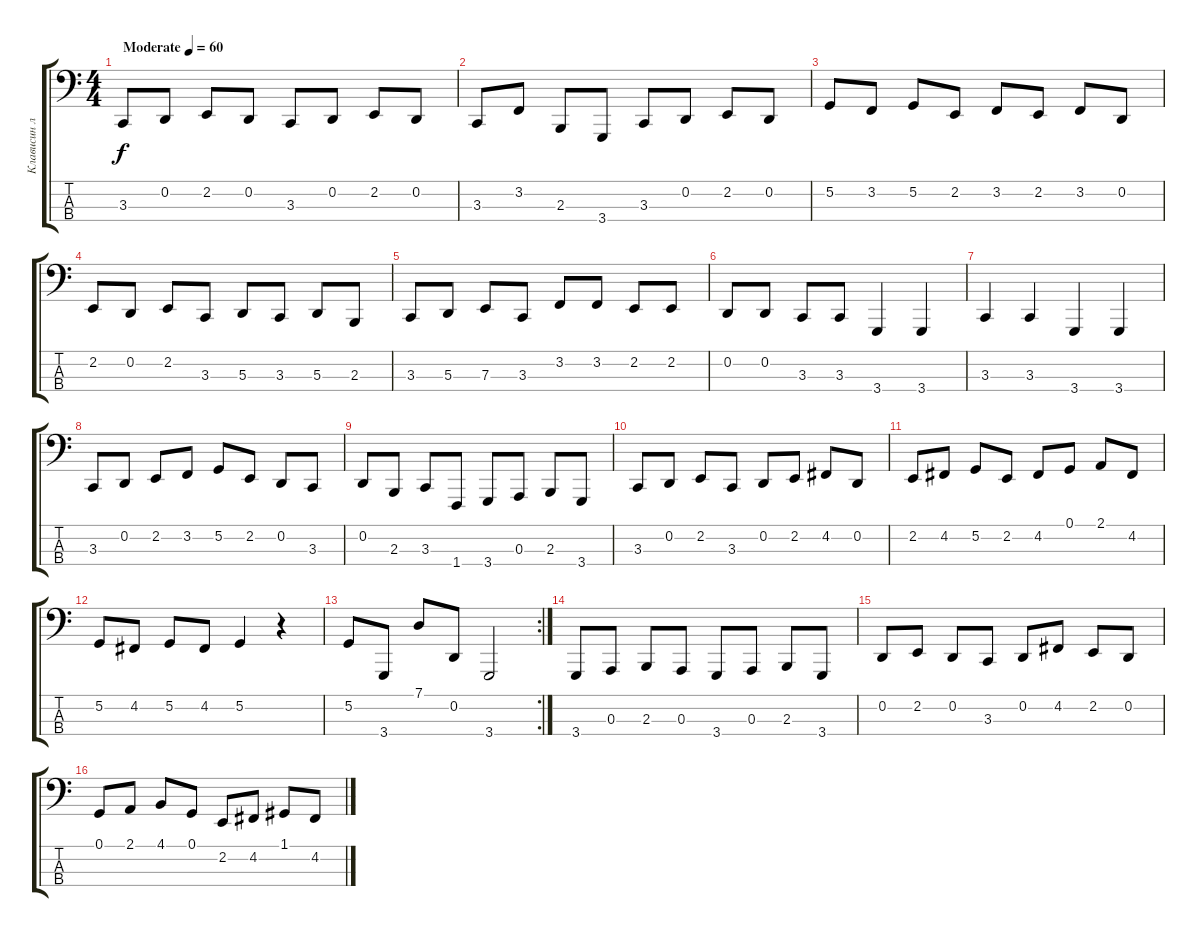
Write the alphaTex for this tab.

\track ("Клависин лев " "Клависин л") {instrument harpsichord}
\staff {score tabs}
\tuning (G2 D2 A1 E1) {hide}
\ts (4 4)
\tempo (60 "Moderate")
\clef f4
\ks c
3.3.8{dy f instrument harpsichord} 0.2.8 2.2.8 0.2.8 3.3.8 0.2.8 2.2.8 0.2.8 |
3.3.8 3.2.8 2.3.8 3.4.8 3.3.8 0.2.8 2.2.8 0.2.8 |
5.2.8 3.2.8 5.2.8 2.2.8 3.2.8 2.2.8 3.2.8 0.2.8 |
2.2.8 0.2.8 2.2.8 3.3.8 5.3.8 3.3.8 5.3.8 2.3.8 |
3.3.8 5.3.8 7.3.8 3.3.8 3.2.8 3.2.8 2.2.8 2.2.8 |
0.2.8 0.2.8 3.3.8 3.3.8 3.4.4 3.4.4 |
3.3.4 3.3.4 3.4.4 3.4.4 |
3.3.8 0.2.8 2.2.8 3.2.8 5.2.8 2.2.8 0.2.8 3.3.8 |
0.2.8 2.3.8 3.3.8 1.4.8 3.4.8 0.3.8 2.3.8 3.4.8 |
3.3.8 0.2.8 2.2.8 3.3.8 0.2.8 2.2.8 4.2.8 0.2.8 |
2.2.8 4.2.8 5.2.8 2.2.8 4.2.8 0.1.8 2.1.8 4.2.8 |
5.2.8 4.2.8 5.2.8 4.2.8 5.2.4 r.4 |
\rc 2
5.2.8 3.4.8 7.1.8 0.2.8 3.4.2 |
3.4.8 0.3.8 2.3.8 0.3.8 3.4.8 0.3.8 2.3.8 3.4.8 |
0.2.8 2.2.8 0.2.8 3.3.8 0.2.8 4.2.8 2.2.8 0.2.8 |
0.1.8 2.1.8 4.1.8 0.1.8 2.2.8 4.2.8 1.1.8 4.2.8
